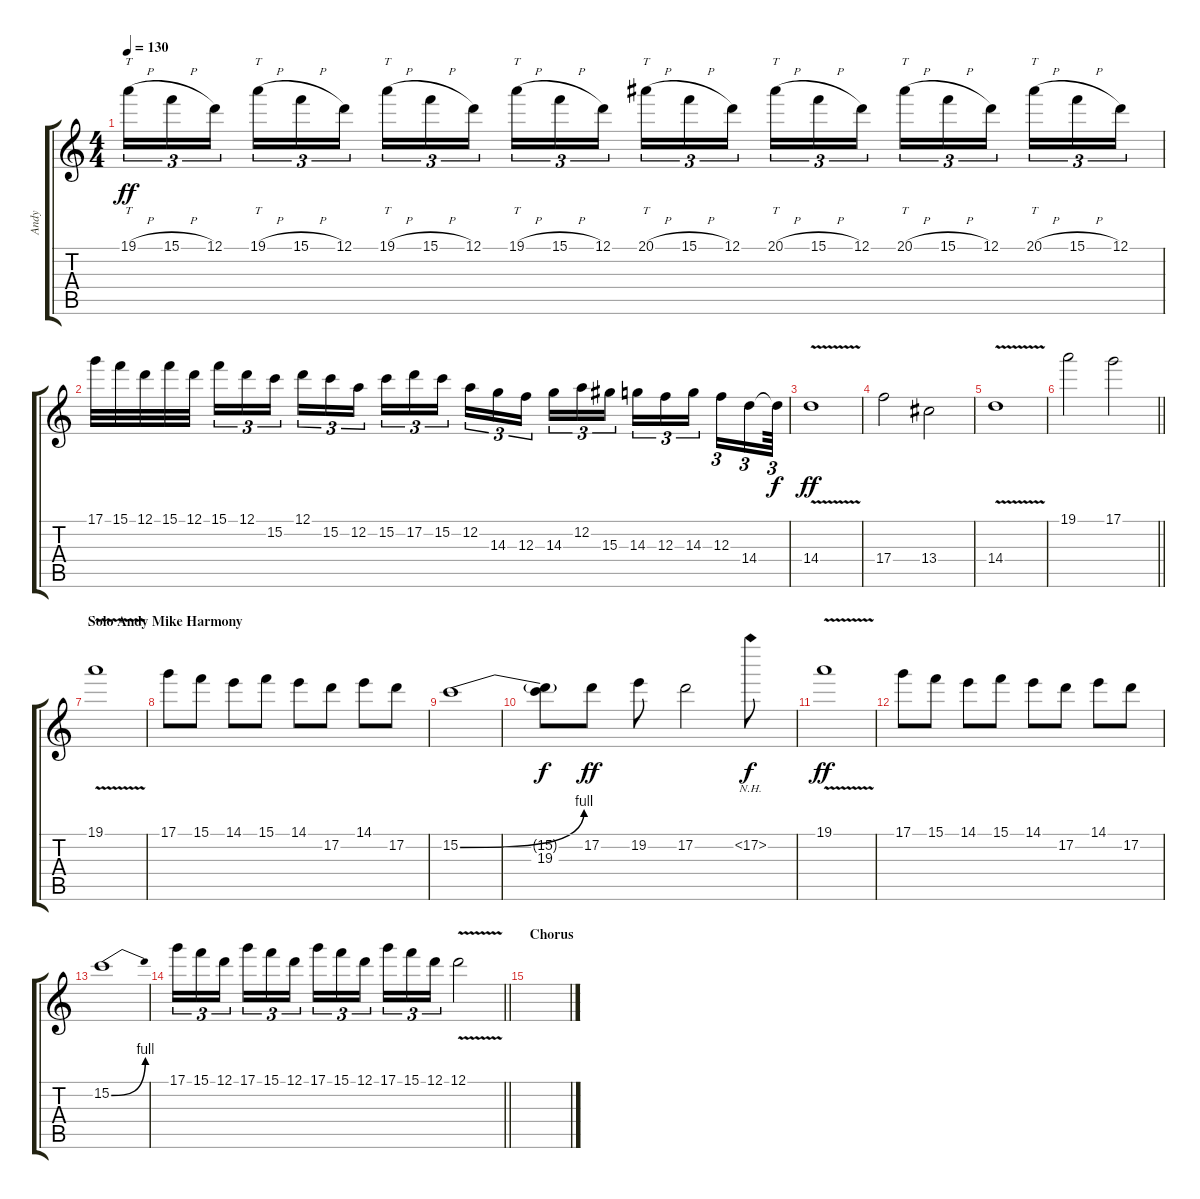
\track ("Andy" "Andy") {instrument distortionguitar}
\staff {score tabs}
\tuning (D4 A3 F3 C3 G2 D2) {hide}
\ts (4 4)
\tempo 130
\clef g2
\ks c
19.1{h}.16{tt tu (3 2) dy ff} 15.1{h}.16{tu (3 2)} 12.1.16{tu (3 2) beam splitsecondary} 19.1{h}.16{tt tu (3 2)} 15.1{h}.16{tu (3 2)} 12.1.16{tu (3 2)} 19.1{h}.16{tt tu (3 2)} 15.1{h}.16{tu (3 2)} 12.1.16{tu (3 2) beam splitsecondary} 19.1{h}.16{tt tu (3 2)} 15.1{h}.16{tu (3 2)} 12.1.16{tu (3 2)} 20.1{h}.16{tt tu (3 2)} 15.1{h}.16{tu (3 2)} 12.1.16{tu (3 2) beam splitsecondary} 20.1{h}.16{tt tu (3 2)} 15.1{h}.16{tu (3 2)} 12.1.16{tu (3 2)} 20.1{h}.16{tt tu (3 2)} 15.1{h}.16{tu (3 2)} 12.1.16{tu (3 2) beam splitsecondary} 20.1{h}.16{tt tu (3 2)} 15.1{h}.16{tu (3 2)} 12.1.16{tu (3 2)} |
17.1.32 15.1.32 12.1.32 15.1.32 12.1.32{beam splitsecondary} 15.1.16{tu (3 2)} 12.1.16{tu (3 2)} 15.2.16{tu (3 2)} 12.1.16{tu (3 2)} 15.2.16{tu (3 2)} 12.2.16{tu (3 2) beam splitsecondary} 15.2.16{tu (3 2)} 17.2.16{tu (3 2)} 15.2.16{tu (3 2)} 12.2.16{tu (3 2)} 14.3.16{tu (3 2)} 12.3.16{tu (3 2) beam splitsecondary} 14.3.16{tu (3 2)} 12.2.16{tu (3 2)} 15.3.16{tu (3 2)} 14.3.16{tu (3 2)} 12.3.16{tu (3 2)} 14.3.16{tu (3 2) beam splitsecondary} 12.3.16{tu (3 2)} 14.4.16{tu (3 2)} 14.4{t}.64{tu (3 2) dy f} |
14.4{v}.1{dy ff} |
17.4.2 13.4.2 |
14.4{v}.1 |
\barLineRight lightlight
19.1.2 17.1.2 |
\section ("" "Solo Andy Mike Harmony")
19.1{v}.1 |
17.1.8 15.1.8 14.1.8 15.1.8 14.1.8 17.2.8 14.1.8 17.2.8 |
15.2{be (bend 0 0 60 4)}.1 |
(15.2{t} 19.3).8{dy f} 17.2.8{dy ff} 19.2.8 17.2.2 17.2{nh}.8{dy f} |
19.1{v}.1{dy ff} |
17.1.8 15.1.8 14.1.8 15.1.8 14.1.8 17.2.8 14.1.8 17.2.8 |
15.2{be (bend 0 0 60 4)}.1 |
\barLineRight lightlight
17.1.16{tu (3 2)} 15.1.16{tu (3 2)} 12.1.16{tu (3 2) beam splitsecondary} 17.1.16{tu (3 2)} 15.1.16{tu (3 2)} 12.1.16{tu (3 2)} 17.1.16{tu (3 2)} 15.1.16{tu (3 2)} 12.1.16{tu (3 2) beam splitsecondary} 17.1.16{tu (3 2)} 15.1.16{tu (3 2)} 12.1.16{tu (3 2)} 12.1{v}.2 |
\section ("" "Chorus")
